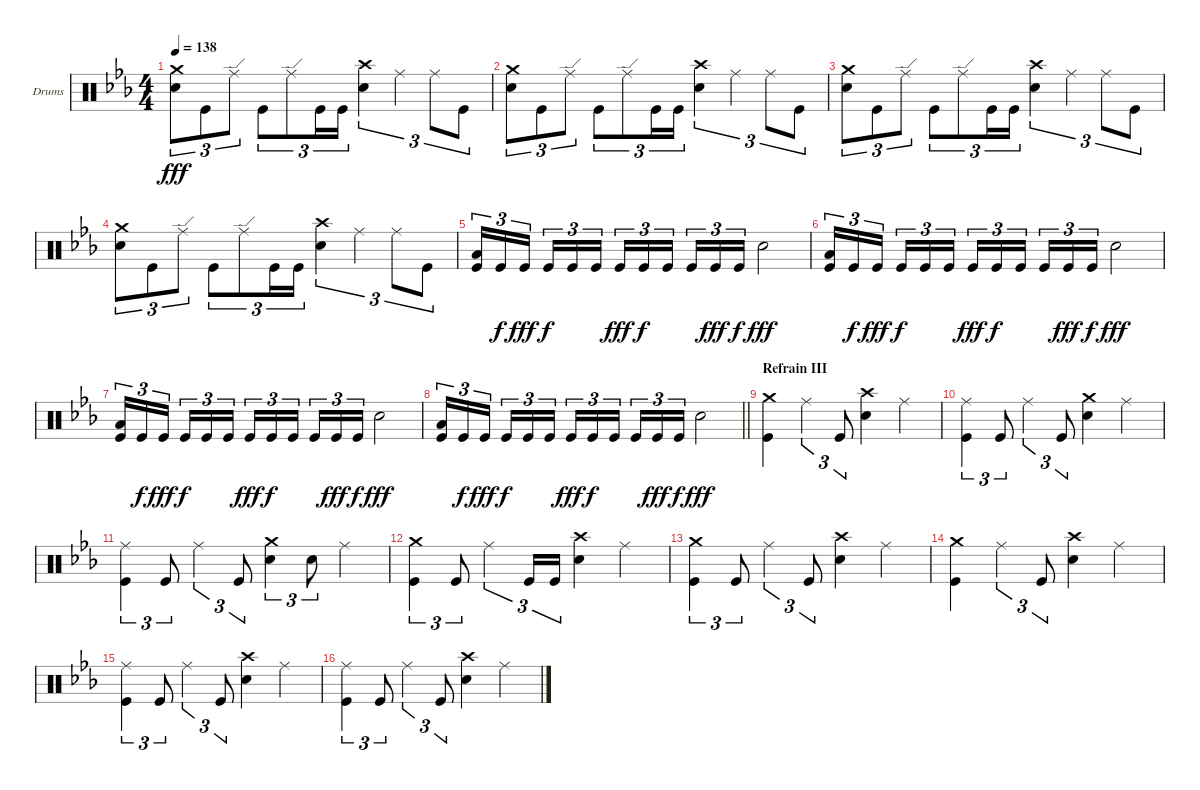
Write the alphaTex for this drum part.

\bracketExtendMode groupsimilarinstruments
\firstSystemTrackNameOrientation horizontal
\otherSystemsTrackNameOrientation horizontal
\track ("Drumkit" "Drums") {instrument percussion}
\staff {score}
\articulation defaults
\ts (4 4)
\tempo 138
\clef neutral
\ks eb
("Crash medium (hit)" "Snare (hit) 2").8{tu (3 2) dy fff} "Kick (hit)".8{tu (3 2)} "Ride (edge)".8{tu (3 2)} "Kick (hit)".8{tu (3 2)} "Ride (edge)".8{tu (3 2)} "Kick (hit)".16{tu (3 2)} "Kick (hit)".16{tu (3 2)} ("Crash high (hit)" "Snare (hit) 2").4{tu (3 2)} "Ride (middle)".4{tu (3 2)} "Ride (middle)".8{tu (3 2)} "Kick (hit)".8{tu (3 2)} |
("Crash medium (hit)" "Snare (hit) 2").8{tu (3 2)} "Kick (hit)".8{tu (3 2)} "Ride (edge)".8{tu (3 2)} "Kick (hit)".8{tu (3 2)} "Ride (edge)".8{tu (3 2)} "Kick (hit)".16{tu (3 2)} "Kick (hit)".16{tu (3 2)} ("Crash high (hit)" "Snare (hit) 2").4{tu (3 2)} "Ride (middle)".4{tu (3 2)} "Ride (middle)".8{tu (3 2)} "Kick (hit)".8{tu (3 2)} |
("Crash medium (hit)" "Snare (hit) 2").8{tu (3 2)} "Kick (hit)".8{tu (3 2)} "Ride (edge)".8{tu (3 2)} "Kick (hit)".8{tu (3 2)} "Ride (edge)".8{tu (3 2)} "Kick (hit)".16{tu (3 2)} "Kick (hit)".16{tu (3 2)} ("Crash high (hit)" "Snare (hit) 2").4{tu (3 2)} "Ride (middle)".4{tu (3 2)} "Ride (middle)".8{tu (3 2)} "Kick (hit)".8{tu (3 2)} |
("Crash medium (hit)" "Snare (hit) 2").8{tu (3 2)} "Kick (hit)".8{tu (3 2)} "Ride (edge)".8{tu (3 2)} "Kick (hit)".8{tu (3 2)} "Ride (edge)".8{tu (3 2)} "Kick (hit)".16{tu (3 2)} "Kick (hit)".16{tu (3 2)} ("Crash high (hit)" "Snare (hit) 2").4{tu (3 2)} "Ride (middle)".4{tu (3 2)} "Ride (middle)".8{tu (3 2)} "Kick (hit)".8{tu (3 2)} |
("Low Tom (hit)" "Kick (hit)").16{tu (3 2)} "Kick (hit)".16{tu (3 2) dy f} "Kick (hit)".16{tu (3 2) dy fff} "Kick (hit)".16{tu (3 2) dy f} "Kick (hit)".16{tu (3 2)} "Kick (hit)".16{tu (3 2)} "Kick (hit)".16{tu (3 2) dy fff} "Kick (hit)".16{tu (3 2) dy f} "Kick (hit)".16{tu (3 2)} "Kick (hit)".16{tu (3 2)} "Kick (hit)".16{tu (3 2) dy fff} "Kick (hit)".16{tu (3 2) dy f} "Snare (hit) 2".2{dy fff} |
("Low Tom (hit)" "Kick (hit)").16{tu (3 2)} "Kick (hit)".16{tu (3 2) dy f} "Kick (hit)".16{tu (3 2) dy fff} "Kick (hit)".16{tu (3 2) dy f} "Kick (hit)".16{tu (3 2)} "Kick (hit)".16{tu (3 2)} "Kick (hit)".16{tu (3 2) dy fff} "Kick (hit)".16{tu (3 2) dy f} "Kick (hit)".16{tu (3 2)} "Kick (hit)".16{tu (3 2)} "Kick (hit)".16{tu (3 2) dy fff} "Kick (hit)".16{tu (3 2) dy f} "Snare (hit) 2".2{dy fff} |
("Low Tom (hit)" "Kick (hit)").16{tu (3 2)} "Kick (hit)".16{tu (3 2) dy f} "Kick (hit)".16{tu (3 2) dy fff} "Kick (hit)".16{tu (3 2) dy f} "Kick (hit)".16{tu (3 2)} "Kick (hit)".16{tu (3 2)} "Kick (hit)".16{tu (3 2) dy fff} "Kick (hit)".16{tu (3 2) dy f} "Kick (hit)".16{tu (3 2)} "Kick (hit)".16{tu (3 2)} "Kick (hit)".16{tu (3 2) dy fff} "Kick (hit)".16{tu (3 2) dy f} "Snare (hit) 2".2{dy fff} |
\barLineRight lightlight
("Low Tom (hit)" "Kick (hit)").16{tu (3 2)} "Kick (hit)".16{tu (3 2) dy f} "Kick (hit)".16{tu (3 2) dy fff} "Kick (hit)".16{tu (3 2) dy f} "Kick (hit)".16{tu (3 2)} "Kick (hit)".16{tu (3 2)} "Kick (hit)".16{tu (3 2) dy fff} "Kick (hit)".16{tu (3 2) dy f} "Kick (hit)".16{tu (3 2)} "Kick (hit)".16{tu (3 2)} "Kick (hit)".16{tu (3 2) dy fff} "Kick (hit)".16{tu (3 2) dy f} "Snare (hit) 2".2{dy fff} |
\section ("" "Refrain III")
("Crash medium (hit)" "Kick (hit)").4 "Ride (middle)".4{tu (3 2)} "Kick (hit)".8{tu (3 2)} ("Crash high (hit)" "Snare (hit) 2").4 "Ride (middle)".4 |
("Ride (middle)" "Kick (hit)").4{tu (3 2)} "Kick (hit)".8{tu (3 2)} "Ride (middle)".4{tu (3 2)} "Kick (hit)".8{tu (3 2)} ("Crash medium (hit)" "Snare (hit) 2").4 "Ride (middle)".4 |
("Ride (middle)" "Kick (hit)").4{tu (3 2)} "Kick (hit)".8{tu (3 2)} "Ride (middle)".4{tu (3 2)} "Kick (hit)".8{tu (3 2)} ("Crash medium (hit)" "Snare (hit) 2").4{tu (3 2)} "Snare (hit) 2".8{tu (3 2)} "Ride (middle)".4 |
("Crash medium (hit)" "Kick (hit)").4{tu (3 2)} "Kick (hit)".8{tu (3 2)} "Ride (middle)".4{tu (3 2)} "Kick (hit)".16{tu (3 2)} "Kick (hit)".16{tu (3 2)} ("Crash high (hit)" "Snare (hit) 2").4 "Ride (middle)".4 |
("Crash medium (hit)" "Kick (hit)").4{tu (3 2)} "Kick (hit)".8{tu (3 2)} "Ride (middle)".4{tu (3 2)} "Kick (hit)".8{tu (3 2)} ("Crash high (hit)" "Snare (hit) 2").4 "Ride (middle)".4 |
("Crash medium (hit)" "Kick (hit)").4 "Ride (middle)".4{tu (3 2)} "Kick (hit)".8{tu (3 2)} ("Crash high (hit)" "Snare (hit) 2").4 "Ride (middle)".4 |
("Ride (middle)" "Kick (hit)").4{tu (3 2)} "Kick (hit)".8{tu (3 2)} "Ride (middle)".4{tu (3 2)} "Kick (hit)".8{tu (3 2)} ("Crash high (hit)" "Snare (hit) 2").4 "Ride (middle)".4 |
("Ride (middle)" "Kick (hit)").4{tu (3 2)} "Kick (hit)".8{tu (3 2)} "Ride (middle)".4{tu (3 2)} "Kick (hit)".8{tu (3 2)} ("Crash high (hit)" "Snare (hit) 2").4 "Ride (middle)".4
